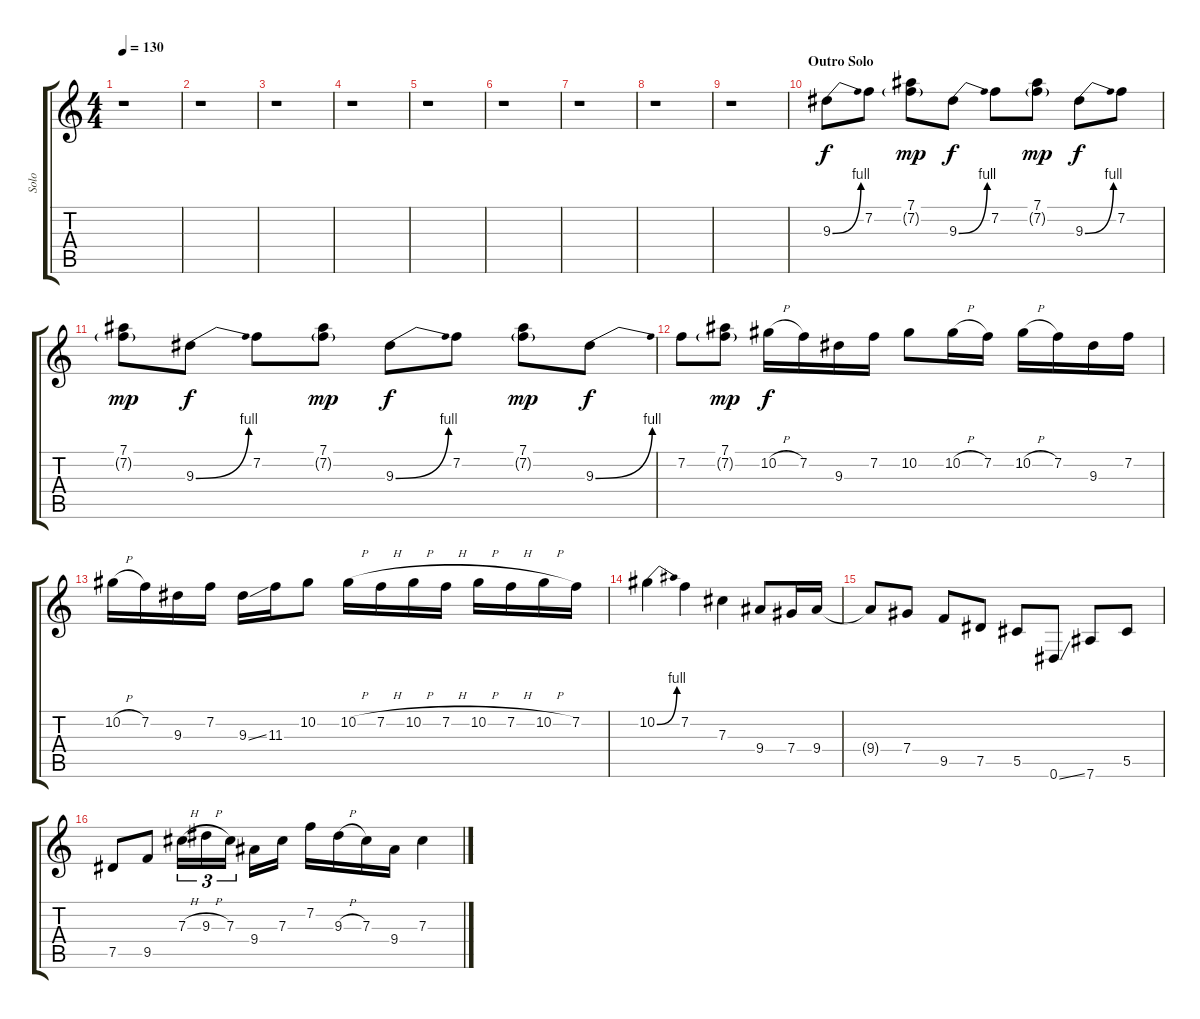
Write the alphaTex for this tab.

\track ("Solo" "Solo") {instrument distortionguitar}
\staff {score tabs}
\tuning (Eb4 Bb3 Gb3 Db3 Ab2 Eb2) {hide}
\ts (4 4)
\tempo 130
\clef g2
\ks c
r.1{dy f} |
r.1 |
r.1 |
r.1 |
r.1 |
r.1 |
r.1 |
r.1 |
r.1 |
\section ("" "Outro Solo")
9.3{be (bend 0 0 60 4)}.8 7.2.8 (7.1 7.2{g}).8{dy mp} 9.3{be (bend 0 0 60 4)}.8{dy f} 7.2.8 (7.1 7.2{g}).8{dy mp} 9.3{be (bend 0 0 60 4)}.8{dy f} 7.2.8 |
(7.1 7.2{g}).8{dy mp} 9.3{be (bend 0 0 60 4)}.8{dy f} 7.2.8 (7.1 7.2{g}).8{dy mp} 9.3{be (bend 0 0 60 4)}.8{dy f} 7.2.8 (7.1 7.2{g}).8{dy mp} 9.3{be (bend 0 0 60 4)}.8{dy f} |
7.2.8 (7.1 7.2{g}).8{dy mp} 10.2{h}.16{dy f} 7.2.16 9.3.16 7.2.16 10.2.8 10.2{h}.16 7.2.16 10.2{h}.16 7.2.16 9.3.16 7.2.16 |
10.2{h}.16 7.2.16 9.3.16 7.2.16 9.3{ss}.16 11.3.16 10.2.8 10.2{h}.16 7.2{h}.16 10.2{h}.16 7.2{h}.16 10.2{h}.16 7.2{h}.16 10.2{h}.16 7.2.16 |
10.2{be (bend 0 0 60 4)}.4 7.2.4 7.3.4 9.4.8 7.4.16 9.4.16 |
9.4{t}.8 7.4.8 9.5.8 7.5.8 5.5.8 0.6{ss}.8 7.6.8 5.5.8 |
7.5.8 9.5.8 7.3{h}.16{tu (3 2)} 9.3{h}.16{tu (3 2)} 7.3.16{tu (3 2)} 9.4.16 7.3.16 7.2.16 9.3{h}.16 7.3.16 9.4.16 7.3.4
